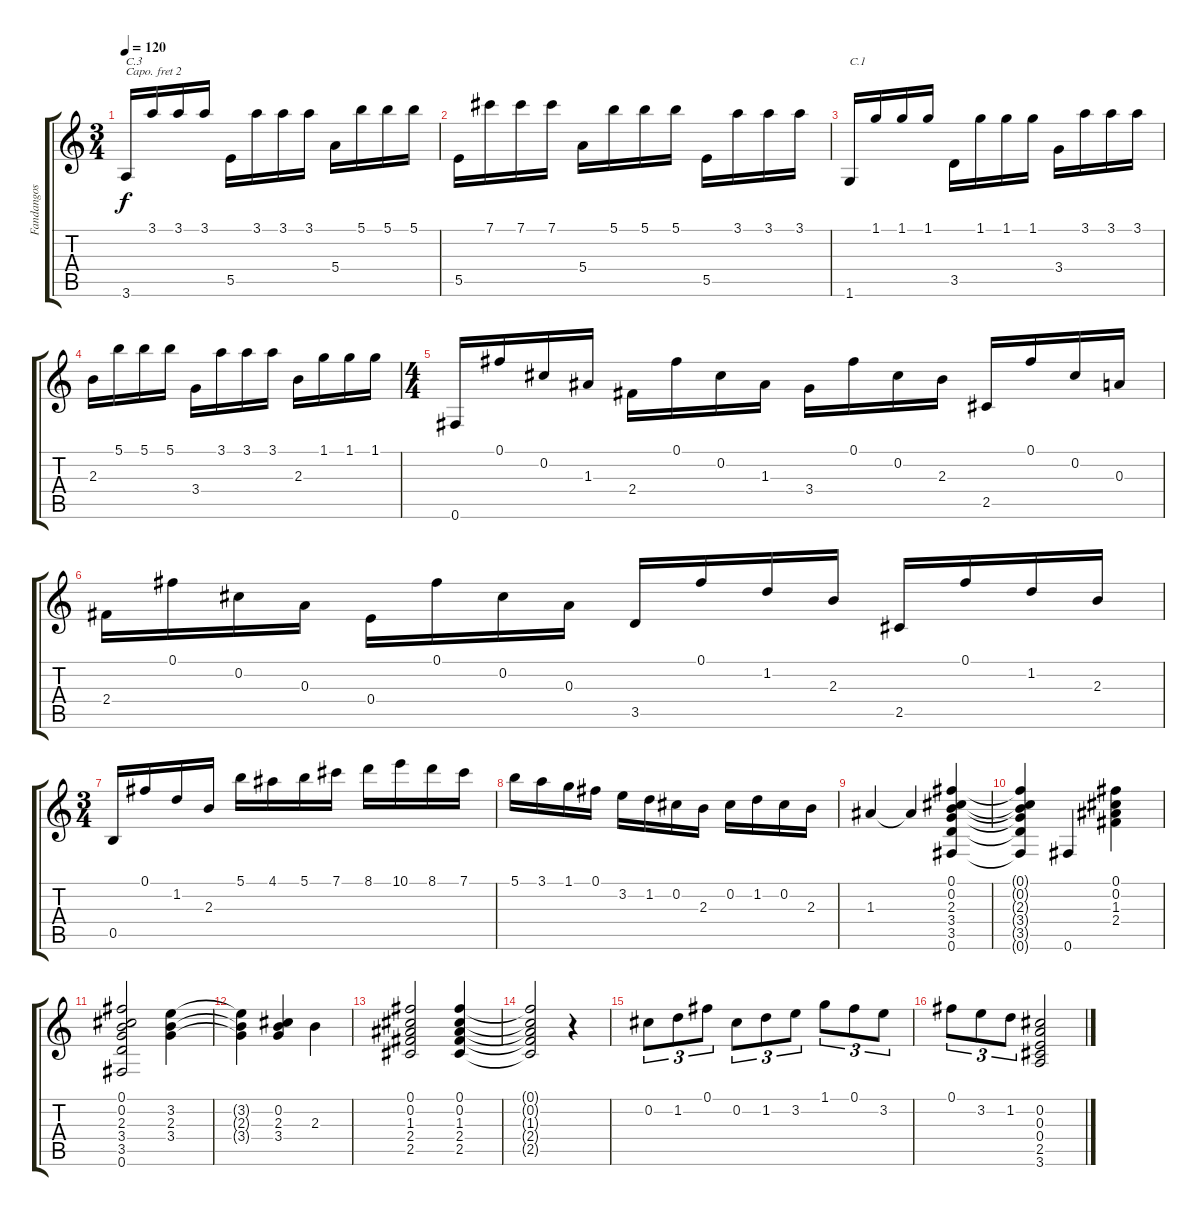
\track ("Fandangos de Huelva" "Fandangos ") {instrument acousticguitarnylon}
\staff {score tabs}
\capo 2
\tuning (E4 B3 G3 D3 A2 E2) {hide}
\ts (3 4)
\tempo 120
\clef g2
\ks c
3.6.16{txt "C.3" dy f} 3.1.16 3.1.16 3.1.16 5.5.16 3.1.16 3.1.16 3.1.16 5.4.16 5.1.16 5.1.16 5.1.16 |
5.5.16 7.1.16 7.1.16 7.1.16 5.4.16 5.1.16 5.1.16 5.1.16 5.5.16 3.1.16 3.1.16 3.1.16 |
1.6.16{txt "C.1"} 1.1.16 1.1.16 1.1.16 3.5.16 1.1.16 1.1.16 1.1.16 3.4.16 3.1.16 3.1.16 3.1.16 |
2.3.16 5.1.16 5.1.16 5.1.16 3.4.16 3.1.16 3.1.16 3.1.16 2.3.16 1.1.16 1.1.16 1.1.16 |
\ts (4 4)
0.6.16 0.1.16 0.2.16 1.3.16 2.4.16 0.1.16 0.2.16 1.3.16 3.4.16 0.1.16 0.2.16 2.3.16 2.5.16 0.1.16 0.2.16 0.3.16 |
2.4.16 0.1.16 0.2.16 0.3.16 0.4.16 0.1.16 0.2.16 0.3.16 3.5.16 0.1.16 1.2.16 2.3.16 2.5.16 0.1.16 1.2.16 2.3.16 |
\ts (3 4)
0.5.16 0.1.16 1.2.16 2.3.16 5.1.16 4.1.16 5.1.16 7.1.16 8.1.16 10.1.16 8.1.16 7.1.16 |
5.1.16 3.1.16 1.1.16 0.1.16 3.2.16 1.2.16 0.2.16 2.3.16 0.2.16 1.2.16 0.2.16 2.3.16 |
1.3.4 1.3{t}.4 (0.1 0.2 2.3 3.4 3.5 0.6).4 |
(0.1{t} 0.2{t} 2.3{t} 3.4{t} 3.5{t} 0.6{t}).4 0.6.4 (0.1 0.2 1.3 2.4).4 |
(0.1 0.2 2.3 3.4 3.5 0.6).2 (3.2 2.3 3.4).4 |
(3.2{t} 2.3{t} 3.4{t}).4 (0.2 2.3 3.4).4 2.3.4 |
(0.1 0.2 1.3 2.4 2.5).2 (0.1 0.2 1.3 2.4 2.5).4 |
(0.1{t} 0.2{t} 1.3{t} 2.4{t} 2.5{t}).2 r.4 |
0.2.8{tu (3 2)} 1.2.8{tu (3 2)} 0.1.8{tu (3 2)} 0.2.8{tu (3 2)} 1.2.8{tu (3 2)} 3.2.8{tu (3 2)} 1.1.8{tu (3 2)} 0.1.8{tu (3 2)} 3.2.8{tu (3 2)} |
0.1.8{tu (3 2)} 3.2.8{tu (3 2)} 1.2.8{tu (3 2)} (0.2 0.3 0.4 2.5 3.6).2
